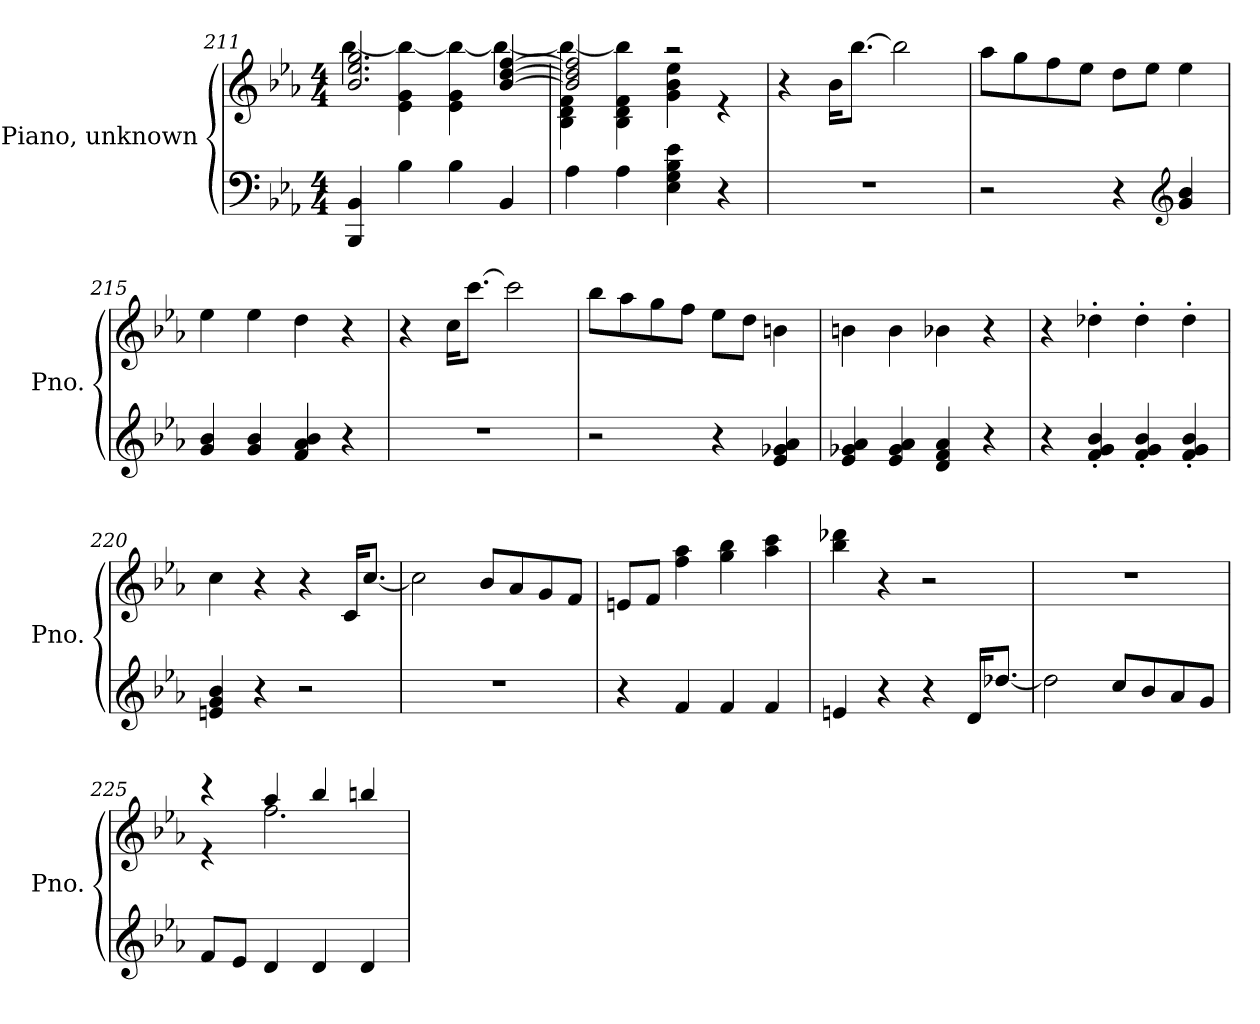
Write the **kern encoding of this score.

**kern	**kern
*part1	*part1
*staff2	*staff1
*I"Piano, unknown	*
*I'Pno.	*
!!LO:LB:g=z
*clefF4	*clefG2
*k[b-e-a-]	*k[b-e-a-]
*M4/4	*M4/4
=211	=211
*	*^
4BBB-/ 4BB-/	2.b-/ 2.ee-/ 2.gg/	[4bb-\
4B-\	.	4e-\ 4g\ 4bb-\_
4B-\	.	4e-\ 4g\ 4bb-\_
4BB-/	[4b-/ [4dd/ [4ff/	4bb-\_
=212	=212	=212
4A-\	2b-/] 2dd/] 2ff/]	4B-\ 4d\ 4f\ 4bb-\_
4A-\	.	4B-\ 4d\ 4f\ 4bb-\]
4E-\ 4G\ 4B-\ 4e-\	2r	4g\ 4b-\ 4ee-\
4r	.	4r
*	*v	*v
=213	=213
1r	4r
.	16b-\KL
.	[8.bb-\J
.	2bb-\]
=214	=214
2r	8aa-\L
.	8gg\
.	8ff\
.	8ee-\J
4r	8dd\L
.	8ee-\J
*clefG2	*
4g/ 4b-/	4ee-\
=215	=215
4g/ 4b-/	4ee-\
4g/ 4b-/	4ee-\
4f/ 4a-/ 4b-/	4dd\
4r	4r
=216	=216
1r	4r
.	16cc\KL
.	[8.ccc\J
.	2ccc\]
!!LO:LB:g=z
=217	=217
2r	8bb-\L
.	8aa-\
.	8gg\
.	8ff\J
4r	8ee-\L
.	8dd\J
4e-/ 4g-X/ 4a-/	4bn\
=218	=218
4e-/ 4g-X/ 4a-/	4bn\
4e-/ 4g-/ 4a-/	4b\
4d/ 4f/ 4a-/	4b-X\
4r	4r
=219	=219
4r	4r
4f/' 4g/' 4b-/'	4dd-X'\
4f/' 4g/' 4b-/'	4dd-'\
4f/' 4g/' 4b-/'	4dd-'\
=220	=220
4en/ 4g/ 4b-/	4cc\
4r	4r
2r	4r
.	16c/KL
.	[8.cc/J
=221	=221
1r	2cc\]
.	8b-/L
.	8a-/
.	8g/
.	8f/J
=222	=222
4r	8en/L
.	8f/J
4f/	4ff\ 4aa-\
4f/	4gg\ 4bb-\
4f/	4aa-\ 4ccc\
!!LO:LB:g=z
=223	=223
4en/	4bb-\ 4ddd-X\
4r	4r
4r	2r
16d/KL	.
[8.dd-X/J	.
=224	=224
2dd-\]	1r
8cc/L	.
8b-/	.
8a-/	.
8g/J	.
=225	=225
*	*^
8f/L	4r	4r
8e-/J	.	.
4d/	4aa-/	2.ff\
4d/	4bb-/	.
4d/	4bbn/	.
*	*v	*v
=	=
*-	*-
